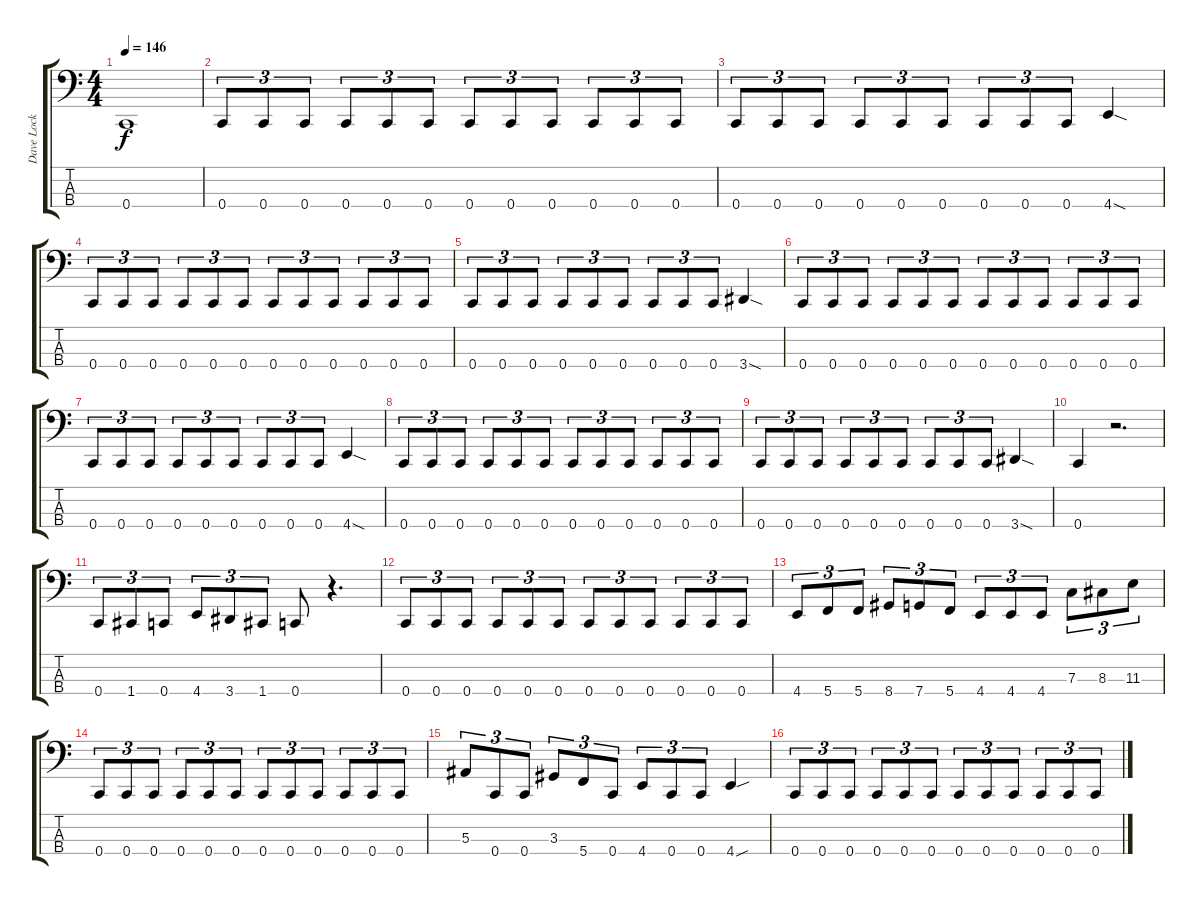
\track ("Dave Lock (Bass)" "Dave Lock ") {instrument electricbasspick}
\staff {score tabs}
\tuning (Eb2 Bb1 F1 C1) {hide}
\ts (4 4)
\tempo 146
\clef f4
\ks c
0.4.1{dy f instrument electricbasspick} |
0.4.8{tu (3 2)} 0.4.8{tu (3 2)} 0.4.8{tu (3 2)} 0.4.8{tu (3 2)} 0.4.8{tu (3 2)} 0.4.8{tu (3 2)} 0.4.8{tu (3 2)} 0.4.8{tu (3 2)} 0.4.8{tu (3 2)} 0.4.8{tu (3 2)} 0.4.8{tu (3 2)} 0.4.8{tu (3 2)} |
0.4.8{tu (3 2)} 0.4.8{tu (3 2)} 0.4.8{tu (3 2)} 0.4.8{tu (3 2)} 0.4.8{tu (3 2)} 0.4.8{tu (3 2)} 0.4.8{tu (3 2)} 0.4.8{tu (3 2)} 0.4.8{tu (3 2)} 4.4{sod}.4 |
0.4.8{tu (3 2)} 0.4.8{tu (3 2)} 0.4.8{tu (3 2)} 0.4.8{tu (3 2)} 0.4.8{tu (3 2)} 0.4.8{tu (3 2)} 0.4.8{tu (3 2)} 0.4.8{tu (3 2)} 0.4.8{tu (3 2)} 0.4.8{tu (3 2)} 0.4.8{tu (3 2)} 0.4.8{tu (3 2)} |
0.4.8{tu (3 2)} 0.4.8{tu (3 2)} 0.4.8{tu (3 2)} 0.4.8{tu (3 2)} 0.4.8{tu (3 2)} 0.4.8{tu (3 2)} 0.4.8{tu (3 2)} 0.4.8{tu (3 2)} 0.4.8{tu (3 2)} 3.4{sod}.4 |
0.4.8{tu (3 2)} 0.4.8{tu (3 2)} 0.4.8{tu (3 2)} 0.4.8{tu (3 2)} 0.4.8{tu (3 2)} 0.4.8{tu (3 2)} 0.4.8{tu (3 2)} 0.4.8{tu (3 2)} 0.4.8{tu (3 2)} 0.4.8{tu (3 2)} 0.4.8{tu (3 2)} 0.4.8{tu (3 2)} |
0.4.8{tu (3 2)} 0.4.8{tu (3 2)} 0.4.8{tu (3 2)} 0.4.8{tu (3 2)} 0.4.8{tu (3 2)} 0.4.8{tu (3 2)} 0.4.8{tu (3 2)} 0.4.8{tu (3 2)} 0.4.8{tu (3 2)} 4.4{sod}.4 |
0.4.8{tu (3 2)} 0.4.8{tu (3 2)} 0.4.8{tu (3 2)} 0.4.8{tu (3 2)} 0.4.8{tu (3 2)} 0.4.8{tu (3 2)} 0.4.8{tu (3 2)} 0.4.8{tu (3 2)} 0.4.8{tu (3 2)} 0.4.8{tu (3 2)} 0.4.8{tu (3 2)} 0.4.8{tu (3 2)} |
0.4.8{tu (3 2)} 0.4.8{tu (3 2)} 0.4.8{tu (3 2)} 0.4.8{tu (3 2)} 0.4.8{tu (3 2)} 0.4.8{tu (3 2)} 0.4.8{tu (3 2)} 0.4.8{tu (3 2)} 0.4.8{tu (3 2)} 3.4{sod}.4 |
0.4.4 r.2{d} |
0.4.8{tu (3 2)} 1.4.8{tu (3 2)} 0.4.8{tu (3 2)} 4.4.8{tu (3 2)} 3.4.8{tu (3 2)} 1.4.8{tu (3 2)} 0.4.8 r.4{d} |
0.4.8{tu (3 2)} 0.4.8{tu (3 2)} 0.4.8{tu (3 2)} 0.4.8{tu (3 2)} 0.4.8{tu (3 2)} 0.4.8{tu (3 2)} 0.4.8{tu (3 2)} 0.4.8{tu (3 2)} 0.4.8{tu (3 2)} 0.4.8{tu (3 2)} 0.4.8{tu (3 2)} 0.4.8{tu (3 2)} |
4.4.8{tu (3 2)} 5.4.8{tu (3 2)} 5.4.8{tu (3 2)} 8.4.8{tu (3 2)} 7.4.8{tu (3 2)} 5.4.8{tu (3 2)} 4.4.8{tu (3 2)} 4.4.8{tu (3 2)} 4.4.8{tu (3 2)} 7.3.8{tu (3 2)} 8.3.8{tu (3 2)} 11.3.8{tu (3 2)} |
0.4.8{tu (3 2)} 0.4.8{tu (3 2)} 0.4.8{tu (3 2)} 0.4.8{tu (3 2)} 0.4.8{tu (3 2)} 0.4.8{tu (3 2)} 0.4.8{tu (3 2)} 0.4.8{tu (3 2)} 0.4.8{tu (3 2)} 0.4.8{tu (3 2)} 0.4.8{tu (3 2)} 0.4.8{tu (3 2)} |
5.3.8{tu (3 2)} 0.4.8{tu (3 2)} 0.4.8{tu (3 2)} 3.3.8{tu (3 2)} 5.4.8{tu (3 2)} 0.4.8{tu (3 2)} 4.4.8{tu (3 2)} 0.4.8{tu (3 2)} 0.4.8{tu (3 2)} 4.4{sou}.4 |
0.4.8{tu (3 2)} 0.4.8{tu (3 2)} 0.4.8{tu (3 2)} 0.4.8{tu (3 2)} 0.4.8{tu (3 2)} 0.4.8{tu (3 2)} 0.4.8{tu (3 2)} 0.4.8{tu (3 2)} 0.4.8{tu (3 2)} 0.4.8{tu (3 2)} 0.4.8{tu (3 2)} 0.4.8{tu (3 2)}
